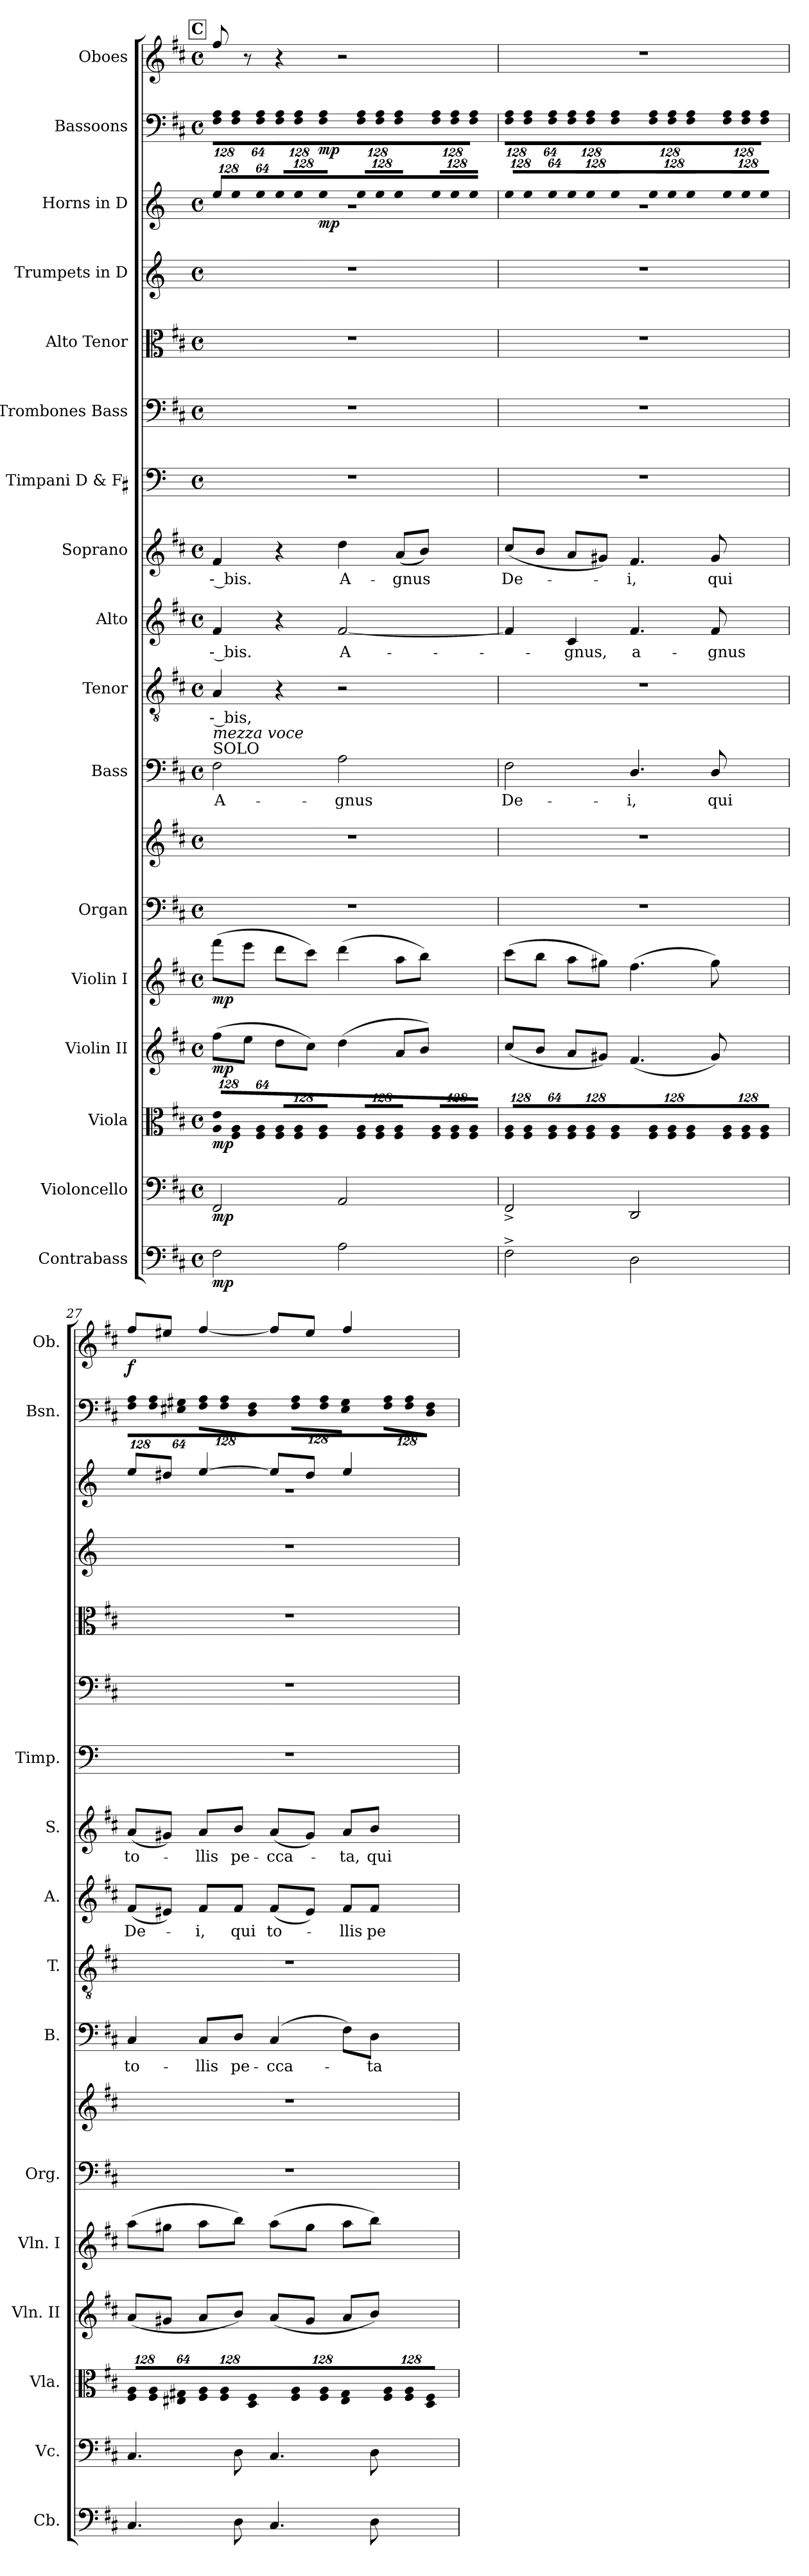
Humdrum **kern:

**kern	**dynam	**kern	**dynam	**kern	**dynam	**kern	**dynam	**kern	**dynam	**kern	**kern	**kern	**text	**kern	**text	**kern	**text	**kern	**text	**kern	**kern	**kern	**kern	**kern	**dynam	**kern	**dynam	**kern	**dynam
*part17	*part17	*part16	*part16	*part15	*part15	*part14	*part14	*part13	*part13	*part12	*part12	*part11	*part11	*part10	*part10	*part9	*part9	*part8	*part8	*part7	*part6	*part5	*part4	*part3	*part3	*part2	*part2	*part1	*part1
*staff18	*staff18	*staff17	*staff17	*staff16	*staff16	*staff15	*staff15	*staff14	*staff14	*staff13	*staff12	*staff11	*staff11	*staff10	*staff10	*staff9	*staff9	*staff8	*staff8	*staff7	*staff6	*staff5	*staff4	*staff3	*staff3	*staff2	*staff2	*staff1	*staff1
*I"Contrabass	*	*I"Violoncello	*	*I"Viola	*	*I"Violin II	*	*I"Violin I	*	*I"Organ	*	*I"Bass	*	*I"Tenor	*	*I"Alto	*	*I"Soprano	*	*I"Timpani D & F#	*I"Trombones  Bass	*I"Alto Tenor	*I"Trumpets in D	*I"Horns in D	*	*I"Bassoons	*	*I"Oboes	*
*I'Cb.	*	*I'Vc.	*	*I'Vla.	*	*I'Vln. II	*	*I'Vln. I	*	*I'Org.	*	*I'B.	*	*I'T.	*	*I'A.	*	*I'S.	*	*I'Timp.	*	*	*	*	*	*I'Bsn.	*	*I'Ob.	*
*clefF4	*	*clefF4	*	*clefC3	*	*clefG2	*	*clefG2	*	*clefF4	*clefG2	*clefF4	*	*clefGv2	*	*clefG2	*	*clefG2	*	*clefF4	*clefF4	*clefC3	*clefG2	*clefG2	*	*clefF4	*	*clefG2	*
*ITrd7c12	*	*	*	*	*	*	*	*	*	*	*	*	*	*ITrd7c12	*	*	*	*	*	*	*	*	*ITrd-1c-2	*ITrd6c10	*	*	*	*	*
*k[f#c#]	*	*k[f#c#]	*	*k[f#c#]	*	*k[f#c#]	*	*k[f#c#]	*	*k[f#c#]	*k[f#c#]	*k[f#c#]	*	*k[f#c#]	*	*k[f#c#]	*	*k[f#c#]	*	*k[]	*k[f#c#]	*k[f#c#]	*k[f#c#]	*k[f#c#]	*	*k[f#c#]	*	*k[f#c#]	*
*D:	*	*D:	*	*D:	*	*D:	*	*D:	*	*D:	*D:	*D:	*	*D:	*	*D:	*	*D:	*	*C:	*D:	*D:	*D:	*D:	*	*D:	*	*D:	*
*M4/4	*	*M4/4	*	*M4/4	*	*M4/4	*	*M4/4	*	*M4/4	*M4/4	*M4/4	*	*M4/4	*	*M4/4	*	*M4/4	*	*M4/4	*M4/4	*M4/4	*M4/4	*M4/4	*	*M4/4	*	*M4/4	*
*met(c)	*	*met(c)	*	*met(c)	*	*met(c)	*	*met(c)	*	*met(c)	*met(c)	*met(c)	*	*met(c)	*	*met(c)	*	*met(c)	*	*met(c)	*met(c)	*met(c)	*met(c)	*met(c)	*	*met(c)	*	*met(c)	*
*	*	*	*	*Xbrackettup	*	*	*	*	*	*	*	*	*	*	*	*	*	*	*	*	*	*	*	*	*	*	*	*	*
!!LO:REH:place=s1:B:color=#000000:enc=box:fs=18.8792:t=C
=25	=25	=25	=25	=25	=25	=25	=25	=25	=25	=25	=25	=25	=25	=25	=25	=25	=25	=25	=25	=25	=25	=25	=25	=25	=25	=25	=25	=25	=25
!	!	!	!	!LO:N:vis=8	!	!	!	!	!	!	!	!	!	!	!	!	!	!	!	!	!	!	!	!	!	!	!	!	!
!	!	!	!	!	!	!	!	!	!	!	!	!	!LO:LY:b:color=#000000	!	!	!	!	!	!	!	!	!	!	!	!	!	!	!	!
!	!	!	!	!	!	!	!	!	!	!	!	!	!	!	!LO:LY:b:color=#000000	!	!	!	!	!	!	!	!	!	!	!	!	!	!
!	!	!	!	!	!	!	!	!	!	!	!	!	!	!	!	!	!LO:LY:b:color=#000000	!	!	!	!	!	!	!	!	!	!	!	!
!	!	!	!	!	!	!	!	!	!	!	!	!	!	!	!	!	!	!	!LO:LY:b:color=#000000	!	!	!	!	!	!	!	!	!	!
*	*	*	*	*	*	*	*	*	*	*	*	*	*	*	*	*	*	*	*	*	*	*	*	*Xbrackettup	*	*	*	*	*
!	!	!	!	!	!	!	!	!	!	!	!	!	!	!	!	!	!	!	!	!	!	!	!	!LO:N:vis=8	!	!	!	!	!
*	*	*	*	*	*	*	*	*	*	*	*	*	*	*	*	*	*	*	*	*	*	*	*	*^	*	*	*	*	*
*	*	*	*	*	*	*	*	*	*	*	*	*	*	*	*	*	*	*	*	*	*	*	*	*	*	*	*Xbrackettup	*	*	*
!	!	!	!	!	!	!	!	!	!	!	!	!LO:TX:a:t=SOLO	!	!	!	!	!	!	!	!	!	!	!	!	!	!	!	!	!	!
!	!	!	!	!	!	!	!	!	!	!	!	!LO:TX:a:i:t=mezza voce	!	!	!	!	!	!	!	!	!	!	!	!	!	!	!	!	!	!
!	!	!	!	!	!	!	!	!	!	!	!	!	!	!	!	!	!	!	!	!	!	!	!	!	!	!	!LO:N:vis=8	!	!	!
2FF#i\	mp	2FF#i/	mp	1024%85Ai/ 1024%85ei/L	mp	(8ff#i\L	mp	(8fff#i\L	mp	1r	1r	2F#i\	A-	4AAi/	-- bis,	4f#i/	-- bis.	4f#i/	-- bis.	1r	1r	1r	1r	1024%85f#i/L	1r	.	1024%85F#i\ 1024%85Ai\L	.	8ff#i/	.
!	!	!	!	!LO:N:vis=8	!	!	!	!	!	!	!	!	!	!	!	!	!	!	!	!	!	!	!	!LO:N:vis=8	!	!	!LO:N:vis=8	!	!	!
.	.	.	.	1024%85F#i/ 1024%85Ai/	.	.	.	.	.	.	.	.	.	.	.	.	.	.	.	.	.	.	.	1024%85f#i/	.	.	1024%85F#i\ 1024%85Ai\	.	.	.
.	.	.	.	.	.	8eei\J	.	8eeei\J	.	.	.	.	.	.	.	.	.	.	.	.	.	.	.	.	.	.	.	.	8r	.
!	!	!	!	!LO:N:vis=8	!	!	!	!	!	!	!	!	!	!	!	!	!	!	!	!	!	!	!	!LO:N:vis=8	!	!	!LO:N:vis=8	!	!	!
.	.	.	.	512%43F#i/ 512%43Ai/J	.	.	.	.	.	.	.	.	.	.	.	.	.	.	.	.	.	.	.	512%43f#i/J	.	.	512%43F#i\ 512%43Ai\J	.	.	.
!	!	!	!	!LO:N:vis=8	!	!	!	!	!	!	!	!	!	!	!	!	!	!	!	!	!	!	!	!LO:N:vis=8	!	!	!LO:N:vis=8	!	!	!
.	.	.	.	1024%85F#i/ 1024%85Ai/L	.	8ddi\L	.	8dddi\L	.	.	.	.	.	4r	.	4r	.	4r	.	.	.	.	.	1024%85f#i/L	.	.	1024%85F#i\ 1024%85Ai\L	.	4r	.
!	!	!	!	!LO:N:vis=8	!	!	!	!	!	!	!	!	!	!	!	!	!	!	!	!	!	!	!	!LO:N:vis=8	!	!	!LO:N:vis=8	!	!	!
.	.	.	.	1024%85F#i/ 1024%85Ai/	.	.	.	.	.	.	.	.	.	.	.	.	.	.	.	.	.	.	.	1024%85f#i/	.	.	1024%85F#i\ 1024%85Ai\	.	.	.
.	.	.	.	.	.	8cc#i\J)	.	8ccc#i\J)	.	.	.	.	.	.	.	.	.	.	.	.	.	.	.	.	.	.	.	.	.	.
!	!	!	!	!LO:N:vis=8	!	!	!	!	!	!	!	!	!	!	!	!	!	!	!	!	!	!	!	!LO:N:vis=8	!	!	!LO:N:vis=8	!	!	!
.	.	.	.	512%43F#i/ 512%43Ai/J	.	.	.	.	.	.	.	.	.	.	.	.	.	.	.	.	.	.	.	512%43f#i/J	.	mp	512%43F#i\ 512%43Ai\J	mp	.	.
!	!	!	!	!LO:N:vis=8	!	!	!	!	!	!	!	!	!	!	!	!	!	!	!	!	!	!	!	!	!	!	!	!	!	!
!	!	!	!	!	!	!	!	!	!	!	!	!	!LO:LY:b:color=#000000	!	!	!	!	!	!	!	!	!	!	!	!	!	!	!	!	!
!	!	!	!	!	!	!	!	!	!	!	!	!	!	!	!	!	!LO:LY:b:color=#000000	!	!	!	!	!	!	!	!	!	!	!	!	!
!	!	!	!	!	!	!	!	!	!	!	!	!	!	!	!	!	!	!	!LO:LY:b:color=#000000	!	!	!	!	!LO:N:vis=8	!	!	!LO:N:vis=8	!	!	!
2AAi\	.	2AAi/	.	1024%85F#i/ 1024%85Ai/L	.	(4ddi\	.	(4dddi\	.	.	.	2Ai\	-gnus	2r	.	[2f#i/	A-	4ddi\	A-	.	.	.	.	1024%85f#i/L	.	.	1024%85F#i\ 1024%85Ai\L	.	2r	.
!	!	!	!	!LO:N:vis=8	!	!	!	!	!	!	!	!	!	!	!	!	!	!	!	!	!	!	!	!LO:N:vis=8	!	!	!LO:N:vis=8	!	!	!
.	.	.	.	1024%85F#i/ 1024%85Ai/	.	.	.	.	.	.	.	.	.	.	.	.	.	.	.	.	.	.	.	1024%85f#i/	.	.	1024%85F#i\ 1024%85Ai\	.	.	.
!	!	!	!	!LO:N:vis=8	!	!	!	!	!	!	!	!	!	!	!	!	!	!	!	!	!	!	!	!LO:N:vis=8	!	!	!LO:N:vis=8	!	!	!
.	.	.	.	512%43F#i/ 512%43Ai/J	.	.	.	.	.	.	.	.	.	.	.	.	.	.	.	.	.	.	.	512%43f#i/J	.	.	512%43F#i\ 512%43Ai\J	.	.	.
!	!	!	!	!LO:N:vis=8	!	!	!	!	!	!	!	!	!	!	!	!	!	!	!	!	!	!	!	!	!	!	!	!	!	!
!	!	!	!	!	!	!	!	!	!	!	!	!	!	!	!	!	!	!	!LO:LY:b:color=#000000	!	!	!	!	!LO:N:vis=8	!	!	!LO:N:vis=8	!	!	!
.	.	.	.	1024%85F#i/ 1024%85Ai/L	.	8ai/L	.	8aai\L	.	.	.	.	.	.	.	.	.	(8ai/L	-gnus	.	.	.	.	1024%85f#i/L	.	.	1024%85F#i\ 1024%85Ai\L	.	.	.
!	!	!	!	!LO:N:vis=8	!	!	!	!	!	!	!	!	!	!	!	!	!	!	!	!	!	!	!	!LO:N:vis=8	!	!	!LO:N:vis=8	!	!	!
.	.	.	.	1024%85F#i/ 1024%85Ai/	.	.	.	.	.	.	.	.	.	.	.	.	.	.	.	.	.	.	.	1024%85f#i/	.	.	1024%85F#i\ 1024%85Ai\	.	.	.
.	.	.	.	.	.	8bi/J)	.	8bbi\J)	.	.	.	.	.	.	.	.	.	8bi/J)	.	.	.	.	.	.	.	.	.	.	.	.
!	!	!	!	!LO:N:vis=8	!	!	!	!	!	!	!	!	!	!	!	!	!	!	!	!	!	!	!	!LO:N:vis=8	!	!	!LO:N:vis=8	!	!	!
.	.	.	.	512%43F#i/ 512%43Ai/J	.	.	.	.	.	.	.	.	.	.	.	.	.	.	.	.	.	.	.	512%43f#i/J	.	.	512%43F#i\ 512%43Ai\J	.	.	.
!!LO:PB:g=z
=26	=26	=26	=26	=26	=26	=26	=26	=26	=26	=26	=26	=26	=26	=26	=26	=26	=26	=26	=26	=26	=26	=26	=26	=26	=26	=26	=26	=26	=26	=26
!	!	!	!	!LO:N:vis=8	!	!	!	!	!	!	!	!	!	!	!	!	!	!	!	!	!	!	!	!	!	!	!	!	!	!
!	!	!	!	!	!	!	!	!	!	!	!	!	!LO:LY:b:color=#000000	!	!	!	!	!	!	!	!	!	!	!	!	!	!	!	!	!
!	!	!	!	!	!	!	!	!	!	!	!	!	!	!	!	!	!	!	!LO:LY:b:color=#000000	!	!	!	!	!LO:N:vis=8	!	!	!LO:N:vis=8	!	!	!
2FF#^i\	.	2FF#^i/	.	1024%85F#i/ 1024%85Ai/L	.	(8cc#i/L	.	(8ccc#i\L	.	1r	1r	2F#i\	De-	1r	.	4f#i/]	.	(8cc#i/L	De-	1r	1r	1r	1r	1024%85f#i/L	1r	.	1024%85F#i\ 1024%85Ai\L	.	1r	.
!	!	!	!	!LO:N:vis=8	!	!	!	!	!	!	!	!	!	!	!	!	!	!	!	!	!	!	!	!LO:N:vis=8	!	!	!LO:N:vis=8	!	!	!
.	.	.	.	1024%85F#i/ 1024%85Ai/	.	.	.	.	.	.	.	.	.	.	.	.	.	.	.	.	.	.	.	1024%85f#i/	.	.	1024%85F#i\ 1024%85Ai\	.	.	.
.	.	.	.	.	.	8bi/J	.	8bbi\J	.	.	.	.	.	.	.	.	.	8bi/J	.	.	.	.	.	.	.	.	.	.	.	.
!	!	!	!	!LO:N:vis=8	!	!	!	!	!	!	!	!	!	!	!	!	!	!	!	!	!	!	!	!LO:N:vis=8	!	!	!LO:N:vis=8	!	!	!
.	.	.	.	512%43F#i/ 512%43Ai/J	.	.	.	.	.	.	.	.	.	.	.	.	.	.	.	.	.	.	.	512%43f#i/J	.	.	512%43F#i\ 512%43Ai\J	.	.	.
!	!	!	!	!LO:N:vis=8	!	!	!	!	!	!	!	!	!	!	!	!	!	!	!	!	!	!	!	!	!	!	!	!	!	!
!	!	!	!	!	!	!	!	!	!	!	!	!	!	!	!	!	!LO:LY:b:color=#000000	!	!	!	!	!	!	!LO:N:vis=8	!	!	!LO:N:vis=8	!	!	!
.	.	.	.	1024%85F#i/ 1024%85Ai/L	.	8ai/L	.	8aai\L	.	.	.	.	.	.	.	4c#i/	-gnus,	8ai/L	.	.	.	.	.	1024%85f#i/L	.	.	1024%85F#i\ 1024%85Ai\L	.	.	.
!	!	!	!	!LO:N:vis=8	!	!	!	!	!	!	!	!	!	!	!	!	!	!	!	!	!	!	!	!LO:N:vis=8	!	!	!LO:N:vis=8	!	!	!
.	.	.	.	1024%85F#i/ 1024%85Ai/	.	.	.	.	.	.	.	.	.	.	.	.	.	.	.	.	.	.	.	1024%85f#i/	.	.	1024%85F#i\ 1024%85Ai\	.	.	.
.	.	.	.	.	.	8g#Xi/J)	.	8gg#Xi\J)	.	.	.	.	.	.	.	.	.	8g#Xi/J)	.	.	.	.	.	.	.	.	.	.	.	.
!	!	!	!	!LO:N:vis=8	!	!	!	!	!	!	!	!	!	!	!	!	!	!	!	!	!	!	!	!LO:N:vis=8	!	!	!LO:N:vis=8	!	!	!
.	.	.	.	512%43F#i/ 512%43Ai/J	.	.	.	.	.	.	.	.	.	.	.	.	.	.	.	.	.	.	.	512%43f#i/J	.	.	512%43F#i\ 512%43Ai\J	.	.	.
!	!	!	!	!LO:N:vis=8	!	!	!	!	!	!	!	!	!	!	!	!	!	!	!	!	!	!	!	!	!	!	!	!	!	!
!	!	!	!	!	!	!	!	!	!	!	!	!	!LO:LY:b:color=#000000	!	!	!	!	!	!	!	!	!	!	!	!	!	!	!	!	!
!	!	!	!	!	!	!	!	!	!	!	!	!	!	!	!	!	!LO:LY:b:color=#000000	!	!	!	!	!	!	!	!	!	!	!	!	!
!	!	!	!	!	!	!	!	!	!	!	!	!	!	!	!	!	!	!	!LO:LY:b:color=#000000	!	!	!	!	!LO:N:vis=8	!	!	!LO:N:vis=8	!	!	!
2DDi\	.	2DDi/	.	1024%85F#i/ 1024%85Ai/L	.	(4.f#i/	.	(4.ff#i\	.	.	.	4.Di/	-i,	.	.	4.f#i/	a-	4.f#i/	-i,	.	.	.	.	1024%85f#i/L	.	.	1024%85F#i\ 1024%85Ai\L	.	.	.
!	!	!	!	!LO:N:vis=8	!	!	!	!	!	!	!	!	!	!	!	!	!	!	!	!	!	!	!	!LO:N:vis=8	!	!	!LO:N:vis=8	!	!	!
.	.	.	.	1024%85F#i/ 1024%85Ai/	.	.	.	.	.	.	.	.	.	.	.	.	.	.	.	.	.	.	.	1024%85f#i/	.	.	1024%85F#i\ 1024%85Ai\	.	.	.
!	!	!	!	!LO:N:vis=8	!	!	!	!	!	!	!	!	!	!	!	!	!	!	!	!	!	!	!	!LO:N:vis=8	!	!	!LO:N:vis=8	!	!	!
.	.	.	.	512%43F#i/ 512%43Ai/J	.	.	.	.	.	.	.	.	.	.	.	.	.	.	.	.	.	.	.	512%43f#i/J	.	.	512%43F#i\ 512%43Ai\J	.	.	.
!	!	!	!	!LO:N:vis=8	!	!	!	!	!	!	!	!	!	!	!	!	!	!	!	!	!	!	!	!LO:N:vis=8	!	!	!LO:N:vis=8	!	!	!
.	.	.	.	1024%85F#i/ 1024%85Ai/L	.	.	.	.	.	.	.	.	.	.	.	.	.	.	.	.	.	.	.	1024%85f#i/L	.	.	1024%85F#i\ 1024%85Ai\L	.	.	.
!	!	!	!	!LO:N:vis=8	!	!	!	!	!	!	!	!	!	!	!	!	!	!	!	!	!	!	!	!LO:N:vis=8	!	!	!LO:N:vis=8	!	!	!
.	.	.	.	1024%85F#i/ 1024%85Ai/	.	.	.	.	.	.	.	.	.	.	.	.	.	.	.	.	.	.	.	1024%85f#i/	.	.	1024%85F#i\ 1024%85Ai\	.	.	.
!	!	!	!	!	!	!	!	!	!	!	!	!	!LO:LY:b:color=#000000	!	!	!	!	!	!	!	!	!	!	!	!	!	!	!	!	!
!	!	!	!	!	!	!	!	!	!	!	!	!	!	!	!	!	!LO:LY:b:color=#000000	!	!	!	!	!	!	!	!	!	!	!	!	!
!	!	!	!	!	!	!	!	!	!	!	!	!	!	!	!	!	!	!	!LO:LY:b:color=#000000	!	!	!	!	!	!	!	!	!	!	!
.	.	.	.	.	.	8g#i/)	.	8gg#i\)	.	.	.	8Di/	qui	.	.	8f#i/	-gnus	8g#i/	qui	.	.	.	.	.	.	.	.	.	.	.
!	!	!	!	!LO:N:vis=8	!	!	!	!	!	!	!	!	!	!	!	!	!	!	!	!	!	!	!	!LO:N:vis=8	!	!	!LO:N:vis=8	!	!	!
.	.	.	.	512%43F#i/ 512%43Ai/J	.	.	.	.	.	.	.	.	.	.	.	.	.	.	.	.	.	.	.	512%43f#i/J	.	.	512%43F#i\ 512%43Ai\J	.	.	.
=27	=27	=27	=27	=27	=27	=27	=27	=27	=27	=27	=27	=27	=27	=27	=27	=27	=27	=27	=27	=27	=27	=27	=27	=27	=27	=27	=27	=27	=27	=27
!	!	!	!	!LO:N:vis=8	!	!	!	!	!	!	!	!	!	!	!	!	!	!	!	!	!	!	!	!	!	!	!	!	!	!
!	!	!	!	!	!	!	!	!	!	!	!	!	!LO:LY:b:color=#000000	!	!	!	!	!	!	!	!	!	!	!	!	!	!	!	!	!
!	!	!	!	!	!	!	!	!	!	!	!	!	!	!	!	!	!LO:LY:b:color=#000000	!	!	!	!	!	!	!	!	!	!	!	!	!
!	!	!	!	!	!	!	!	!	!	!	!	!	!	!	!	!	!	!	!LO:LY:b:color=#000000	!	!	!	!	!	!	!	!LO:N:vis=8	!	!	!
4.CC#i/	.	4.C#i/	.	1024%85F#i/ 1024%85Ai/L	.	(8ai/L	.	(8aai\L	.	1r	1r	4C#i/	to-	1r	.	(8f#i/L	De-	(8ai/L	to-	1r	1r	1r	1r	8f#i/L	1r	.	1024%85F#i\ 1024%85Ai\L	.	8ff#i/L	f
!	!	!	!	!LO:N:vis=8	!	!	!	!	!	!	!	!	!	!	!	!	!	!	!	!	!	!	!	!	!	!	!LO:N:vis=8	!	!	!
.	.	.	.	1024%85F#i/ 1024%85Ai/	.	.	.	.	.	.	.	.	.	.	.	.	.	.	.	.	.	.	.	.	.	.	1024%85F#i\ 1024%85Ai\	.	.	.
.	.	.	.	.	.	8g#Xi/J	.	8gg#Xi\J	.	.	.	.	.	.	.	8e#Xi/J)	.	8g#Xi/J)	.	.	.	.	.	8e#Xi/J	.	.	.	.	8ee#Xi/J	.
!	!	!	!	!LO:N:vis=8	!	!	!	!	!	!	!	!	!	!	!	!	!	!	!	!	!	!	!	!	!	!	!LO:N:vis=8	!	!	!
.	.	.	.	512%43E#Xi/ 512%43G#Xi/J	.	.	.	.	.	.	.	.	.	.	.	.	.	.	.	.	.	.	.	.	.	.	512%43E#Xi\ 512%43G#Xi\J	.	.	.
!	!	!	!	!LO:N:vis=8	!	!	!	!	!	!	!	!	!	!	!	!	!	!	!	!	!	!	!	!	!	!	!	!	!	!
!	!	!	!	!	!	!	!	!	!	!	!	!	!LO:LY:b:color=#000000	!	!	!	!	!	!	!	!	!	!	!	!	!	!	!	!	!
!	!	!	!	!	!	!	!	!	!	!	!	!	!	!	!	!	!LO:LY:b:color=#000000	!	!	!	!	!	!	!	!	!	!	!	!	!
!	!	!	!	!	!	!	!	!	!	!	!	!	!	!	!	!	!	!	!LO:LY:b:color=#000000	!	!	!	!	!	!	!	!LO:N:vis=8	!	!	!
.	.	.	.	1024%85F#i/ 1024%85Ai/L	.	8ai/L	.	8aai\L	.	.	.	8C#i/L	-llis	.	.	8f#i/L	-i,	8ai/L	-llis	.	.	.	.	[4f#i/	.	.	1024%85F#i\ 1024%85Ai\L	.	[4ff#i/	.
!	!	!	!	!LO:N:vis=8	!	!	!	!	!	!	!	!	!	!	!	!	!	!	!	!	!	!	!	!	!	!	!LO:N:vis=8	!	!	!
.	.	.	.	1024%85F#i/ 1024%85Ai/	.	.	.	.	.	.	.	.	.	.	.	.	.	.	.	.	.	.	.	.	.	.	1024%85F#i\ 1024%85Ai\	.	.	.
!	!	!	!	!	!	!	!	!	!	!	!	!	!LO:LY:b:color=#000000	!	!	!	!	!	!	!	!	!	!	!	!	!	!	!	!	!
!	!	!	!	!	!	!	!	!	!	!	!	!	!	!	!	!	!LO:LY:b:color=#000000	!	!	!	!	!	!	!	!	!	!	!	!	!
!	!	!	!	!	!	!	!	!	!	!	!	!	!	!	!	!	!	!	!LO:LY:b:color=#000000	!	!	!	!	!	!	!	!	!	!	!
8DDi\	.	8Di\	.	.	.	8bi/J)	.	8bbi\J)	.	.	.	8Di/J	pe-	.	.	8f#i/J	qui	8bi/J	pe-	.	.	.	.	.	.	.	.	.	.	.
!	!	!	!	!LO:N:vis=8	!	!	!	!	!	!	!	!	!	!	!	!	!	!	!	!	!	!	!	!	!	!	!LO:N:vis=8	!	!	!
.	.	.	.	512%43Di/ 512%43F#i/J	.	.	.	.	.	.	.	.	.	.	.	.	.	.	.	.	.	.	.	.	.	.	512%43Di\ 512%43F#i\J	.	.	.
!	!	!	!	!LO:N:vis=8	!	!	!	!	!	!	!	!	!	!	!	!	!	!	!	!	!	!	!	!	!	!	!	!	!	!
!	!	!	!	!	!	!	!	!	!	!	!	!	!LO:LY:b:color=#000000	!	!	!	!	!	!	!	!	!	!	!	!	!	!	!	!	!
!	!	!	!	!	!	!	!	!	!	!	!	!	!	!	!	!	!LO:LY:b:color=#000000	!	!	!	!	!	!	!	!	!	!	!	!	!
!	!	!	!	!	!	!	!	!	!	!	!	!	!	!	!	!	!	!	!LO:LY:b:color=#000000	!	!	!	!	!	!	!	!LO:N:vis=8	!	!	!
4.CC#i/	.	4.C#i/	.	1024%85F#i/ 1024%85Ai/L	.	(8ai/L	.	(8aai\L	.	.	.	(4C#i/	-cca-	.	.	(8f#i/L	to-	(8ai/L	-cca-	.	.	.	.	8f#i/L]	.	.	1024%85F#i\ 1024%85Ai\L	.	8ff#i/L]	.
!	!	!	!	!LO:N:vis=8	!	!	!	!	!	!	!	!	!	!	!	!	!	!	!	!	!	!	!	!	!	!	!LO:N:vis=8	!	!	!
.	.	.	.	1024%85F#i/ 1024%85Ai/	.	.	.	.	.	.	.	.	.	.	.	.	.	.	.	.	.	.	.	.	.	.	1024%85F#i\ 1024%85Ai\	.	.	.
.	.	.	.	.	.	8g#i/J	.	8gg#i\J	.	.	.	.	.	.	.	8e#i/J)	.	8g#i/J)	.	.	.	.	.	8e#i/J	.	.	.	.	8ee#i/J	.
!	!	!	!	!LO:N:vis=8	!	!	!	!	!	!	!	!	!	!	!	!	!	!	!	!	!	!	!	!	!	!	!LO:N:vis=8	!	!	!
.	.	.	.	512%43E#i/ 512%43G#i/J	.	.	.	.	.	.	.	.	.	.	.	.	.	.	.	.	.	.	.	.	.	.	512%43E#i\ 512%43G#i\J	.	.	.
!	!	!	!	!LO:N:vis=8	!	!	!	!	!	!	!	!	!	!	!	!	!	!	!	!	!	!	!	!	!	!	!	!	!	!
!	!	!	!	!	!	!	!	!	!	!	!	!	!	!	!	!	!LO:LY:b:color=#000000	!	!	!	!	!	!	!	!	!	!	!	!	!
!	!	!	!	!	!	!	!	!	!	!	!	!	!	!	!	!	!	!	!LO:LY:b:color=#000000	!	!	!	!	!	!	!	!LO:N:vis=8	!	!	!
.	.	.	.	1024%85F#i/ 1024%85Ai/L	.	8ai/L	.	8aai\L	.	.	.	8F#i\L)	.	.	.	8f#i/L	-llis	8ai/L	-ta,	.	.	.	.	4f#i/	.	.	1024%85F#i\ 1024%85Ai\L	.	4ff#i/	.
!	!	!	!	!LO:N:vis=8	!	!	!	!	!	!	!	!	!	!	!	!	!	!	!	!	!	!	!	!	!	!	!LO:N:vis=8	!	!	!
.	.	.	.	1024%85F#i/ 1024%85Ai/	.	.	.	.	.	.	.	.	.	.	.	.	.	.	.	.	.	.	.	.	.	.	1024%85F#i\ 1024%85Ai\	.	.	.
!	!	!	!	!	!	!	!	!	!	!	!	!	!LO:LY:b:color=#000000	!	!	!	!	!	!	!	!	!	!	!	!	!	!	!	!	!
!	!	!	!	!	!	!	!	!	!	!	!	!	!	!	!	!	!LO:LY:b:color=#000000	!	!	!	!	!	!	!	!	!	!	!	!	!
!	!	!	!	!	!	!	!	!	!	!	!	!	!	!	!	!	!	!	!LO:LY:b:color=#000000	!	!	!	!	!	!	!	!	!	!	!
8DDi\	.	8Di\	.	.	.	8bi/J)	.	8bbi\J)	.	.	.	8Di\J	-ta	.	.	8f#i/J	pe-	8bi/J	qui	.	.	.	.	.	.	.	.	.	.	.
!	!	!	!	!LO:N:vis=8	!	!	!	!	!	!	!	!	!	!	!	!	!	!	!	!	!	!	!	!	!	!	!LO:N:vis=8	!	!	!
.	.	.	.	512%43Di/ 512%43F#i/J	.	.	.	.	.	.	.	.	.	.	.	.	.	.	.	.	.	.	.	.	.	.	512%43Di\ 512%43F#i\J	.	.	.
*	*	*	*	*	*	*	*	*	*	*	*	*	*	*	*	*	*	*	*	*	*	*	*	*v	*v	*	*	*	*	*
=	=	=	=	=	=	=	=	=	=	=	=	=	=	=	=	=	=	=	=	=	=	=	=	=	=	=	=	=	=
*-	*-	*-	*-	*-	*-	*-	*-	*-	*-	*-	*-	*-	*-	*-	*-	*-	*-	*-	*-	*-	*-	*-	*-	*-	*-	*-	*-	*-	*-
